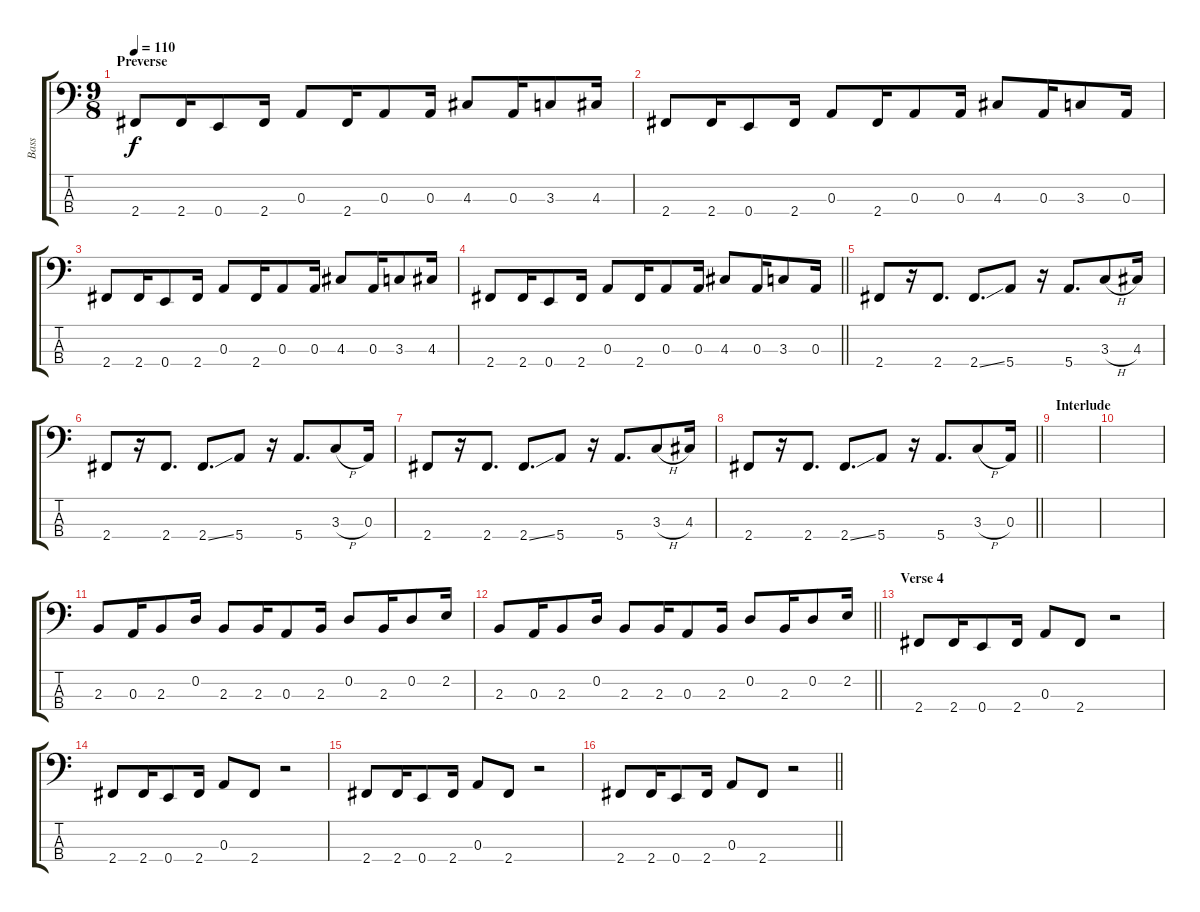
\track ("Bass" "Bass") {instrument electricbassfinger}
\staff {score tabs}
\tuning (G2 D2 A1 E1) {hide}
\ts (9 8)
\section ("" "Preverse")
\tempo 110
\clef f4
\ks c
2.4.8{dy f} 2.4.16 0.4.8 2.4.16 0.3.8 2.4.16 0.3.8 0.3.16 4.3.8 0.3.16 3.3.8 4.3.16 |
2.4.8 2.4.16 0.4.8 2.4.16 0.3.8 2.4.16 0.3.8 0.3.16 4.3.8 0.3.16 3.3.8 0.3.16 |
2.4.8 2.4.16 0.4.8 2.4.16 0.3.8 2.4.16 0.3.8 0.3.16 4.3.8 0.3.16 3.3.8 4.3.16 |
\barLineRight lightlight
2.4.8 2.4.16 0.4.8 2.4.16 0.3.8 2.4.16 0.3.8 0.3.16 4.3.8 0.3.16 3.3.8 0.3.16 |
2.4.8 r.16 2.4.8{d} 2.4{ss}.8{d} 5.4.8 r.16 5.4.8{d} 3.3{h}.8 4.3.16 |
2.4.8 r.16 2.4.8{d} 2.4{ss}.8{d} 5.4.8 r.16 5.4.8{d} 3.3{h}.8 0.3.16 |
2.4.8 r.16 2.4.8{d} 2.4{ss}.8{d} 5.4.8 r.16 5.4.8{d} 3.3{h}.8 4.3.16 |
\barLineRight lightlight
2.4.8 r.16 2.4.8{d} 2.4{ss}.8{d} 5.4.8 r.16 5.4.8{d} 3.3{h}.8 0.3.16 |
\section ("" "Interlude")
|
|
2.3.8 0.3.16 2.3.8 0.2.16 2.3.8 2.3.16 0.3.8 2.3.16 0.2.8 2.3.16 0.2.8 2.2.16 |
\barLineRight lightlight
2.3.8 0.3.16 2.3.8 0.2.16 2.3.8 2.3.16 0.3.8 2.3.16 0.2.8 2.3.16 0.2.8 2.2.16 |
\section ("" "Verse 4")
2.4.8 2.4.16 0.4.8 2.4.16 0.3.8 2.4.8 r.2 |
2.4.8 2.4.16 0.4.8 2.4.16 0.3.8 2.4.8 r.2 |
2.4.8 2.4.16 0.4.8 2.4.16 0.3.8 2.4.8 r.2 |
\barLineRight lightlight
2.4.8 2.4.16 0.4.8 2.4.16 0.3.8 2.4.8 r.2
